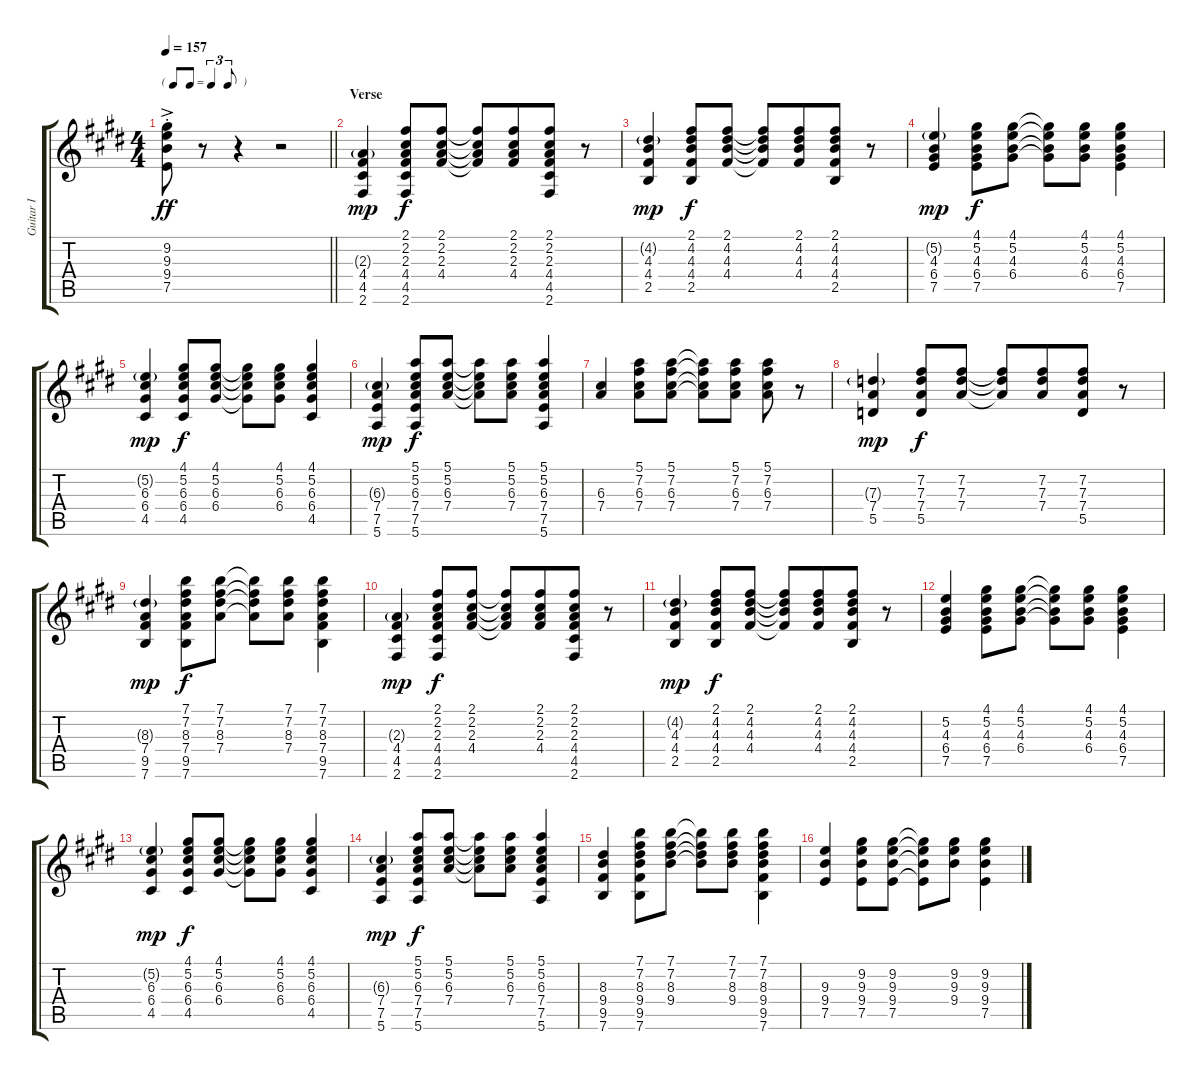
\track ("Guitar I" "Guitar I") {instrument electricguitarclean}
\staff {score tabs}
\tuning (E4 B3 G3 D3 A2 E2) {hide}
\ts (4 4)
\tf triplet8th
\tempo 157
\clef g2
\barLineRight lightlight
\ks e
(9.2{ac st} 9.3{ac st} 9.4{ac st} 7.5{ac st}).8{dy ff} r.8 r.4 r.2 |
\section ("" "Verse")
(2.3{g} 4.4 4.5 2.6).4{dy mp} (2.1 2.2 2.3 4.4 4.5 2.6).8{dy f} (2.1 2.2 2.3 4.4).8 (2.1{t} 2.2{t} 2.3{t} 4.4{t}).8 (2.1 2.2 2.3 4.4).8{beam merge} (2.1 2.2 2.3 4.4 4.5 2.6).8 r.8 |
(4.2{g} 4.3 4.4 2.5).4{dy mp} (2.1 4.2 4.3 4.4 2.5).8{dy f} (2.1 4.2 4.3 4.4).8 (2.1{t} 4.2{t} 4.3{t} 4.4{t}).8 (2.1 4.2 4.3 4.4).8{beam merge} (2.1 4.2 4.3 4.4 2.5).8 r.8 |
(5.2{g} 4.3 6.4 7.5).4{dy mp} (4.1 5.2 4.3 6.4 7.5).8{dy f} (4.1 5.2 4.3 6.4).8 (4.1{t} 5.2{t} 4.3{t} 6.4{t}).8 (4.1 5.2 4.3 6.4).8 (4.1 5.2 4.3 6.4 7.5).4 |
(5.2{g} 6.3 6.4 4.5).4{dy mp} (4.1 5.2 6.3 6.4 4.5).8{dy f} (4.1 5.2 6.3 6.4).8 (4.1{t} 5.2{t} 6.3{t} 6.4{t}).8 (4.1 5.2 6.3 6.4).8 (4.1 5.2 6.3 6.4 4.5).4 |
(6.3{g} 7.4 7.5 5.6).4{dy mp} (5.1 5.2 6.3 7.4 7.5 5.6).8{dy f} (5.1 5.2 6.3 7.4).8 (5.1{t} 5.2{t} 6.3{t} 7.4{t}).8 (5.1 5.2 6.3 7.4).8 (5.1 5.2 6.3 7.4 7.5 5.6).4 |
(6.3 7.4).4{beam Up} (5.1 7.2 6.3 7.4).8 (5.1 7.2 6.3 7.4).8 (5.1{t} 7.2{t} 6.3{t} 7.4{t}).8 (5.1 7.2 6.3 7.4).8 (5.1 7.2 6.3 7.4).8 r.8 |
(7.3{g} 7.4 5.5).4{dy mp} (7.2 7.3 7.4 5.5).8{dy f} (7.2 7.3 7.4).8 (7.2{t} 7.3{t} 7.4{t}).8 (7.2 7.3 7.4).8{beam merge} (7.2 7.3 7.4 5.5).8 r.8 |
(8.3{g} 7.4 9.5 7.6).4{dy mp} (7.1 7.2 8.3 7.4 9.5 7.6).8{dy f} (7.1 7.2 8.3 7.4).8 (7.1{t} 7.2{t} 8.3{t} 7.4{t}).8 (7.1 7.2 8.3 7.4).8 (7.1 7.2 8.3 7.4 9.5 7.6).4 |
(2.3{g} 4.4 4.5 2.6).4{dy mp} (2.1 2.2 2.3 4.4 4.5 2.6).8{dy f} (2.1 2.2 2.3 4.4).8 (2.1{t} 2.2{t} 2.3{t} 4.4{t}).8 (2.1 2.2 2.3 4.4).8{beam merge} (2.1 2.2 2.3 4.4 4.5 2.6).8 r.8 |
(4.2{g} 4.3 4.4 2.5).4{dy mp} (2.1 4.2 4.3 4.4 2.5).8{dy f} (2.1 4.2 4.3 4.4).8 (2.1{t} 4.2{t} 4.3{t} 4.4{t}).8 (2.1 4.2 4.3 4.4).8{beam merge} (2.1 4.2 4.3 4.4 2.5).8 r.8 |
(5.2 4.3 6.4 7.5).4 (4.1 5.2 4.3 6.4 7.5).8 (4.1 5.2 4.3 6.4).8 (4.1{t} 5.2{t} 4.3{t} 6.4{t}).8 (4.1 5.2 4.3 6.4).8 (4.1 5.2 4.3 6.4 7.5).4 |
(5.2{g} 6.3 6.4 4.5).4{dy mp} (4.1 5.2 6.3 6.4 4.5).8{dy f} (4.1 5.2 6.3 6.4).8 (4.1{t} 5.2{t} 6.3{t} 6.4{t}).8 (4.1 5.2 6.3 6.4).8 (4.1 5.2 6.3 6.4 4.5).4 |
(6.3{g} 7.4 7.5 5.6).4{dy mp} (5.1 5.2 6.3 7.4 7.5 5.6).8{dy f} (5.1 5.2 6.3 7.4).8 (5.1{t} 5.2{t} 6.3{t} 7.4{t}).8 (5.1 5.2 6.3 7.4).8 (5.1 5.2 6.3 7.4 7.5 5.6).4 |
(8.3 9.4 9.5 7.6).4 (7.1 7.2 8.3 9.4 9.5 7.6).8 (7.1 7.2 8.3 9.4).8 (7.1{t} 7.2{t} 8.3{t} 9.4{t}).8 (7.1 7.2 8.3 9.4).8 (7.1 7.2 8.3 9.4 9.5 7.6).4 |
(9.3 9.4 7.5).4 (9.2 9.3 9.4 7.5).8 (9.2 9.3 9.4 7.5).8 (9.2{t} 9.3{t} 9.4{t} 7.5{t}).8 (9.2 9.3 9.4).8 (9.2 9.3 9.4 7.5).4
